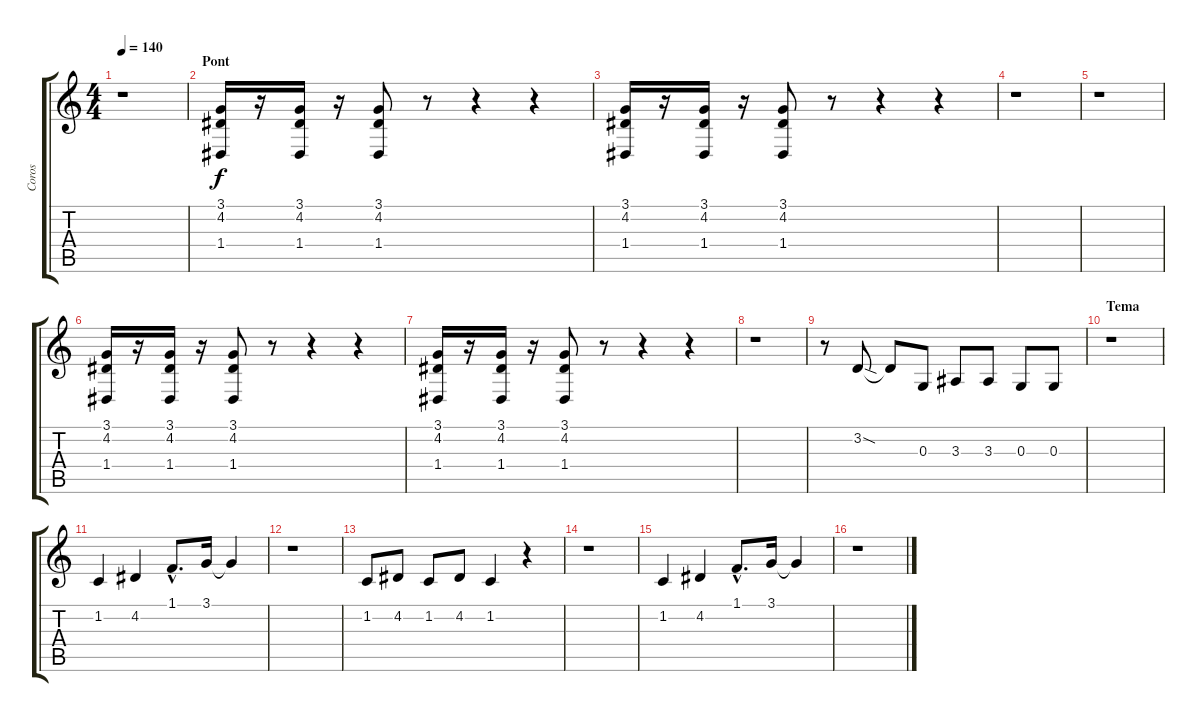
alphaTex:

\track ("Coros" "Coros") {instrument frenchhorn}
\staff {score tabs}
\tuning (E4 B3 G3 D3 A2 E2) {hide}
\ts (4 4)
\tempo 140
\clef g2
\ks c
r.1{dy f} |
\section ("" "Pont")
(3.1 4.2 1.4).16{balance 0} r.16 (3.1 4.2 1.4).16 r.16 (3.1 4.2 1.4).8 r.8 r.4 r.4 |
(3.1 4.2 1.4).16{balance 16} r.16 (3.1 4.2 1.4).16 r.16 (3.1 4.2 1.4).8 r.8 r.4 r.4 |
r.1{balance 8} |
r.1 |
(3.1 4.2 1.4).16{balance 0} r.16 (3.1 4.2 1.4).16 r.16 (3.1 4.2 1.4).8 r.8 r.4 r.4 |
(3.1 4.2 1.4).16{balance 16} r.16 (3.1 4.2 1.4).16 r.16 (3.1 4.2 1.4).8 r.8 r.4 r.4 |
r.1{balance 8} |
r.8 3.2{sod}.8 3.2{t}.8 0.3.8 3.3.8 3.3.8 0.3.8 0.3.8 |
\section ("" "Tema")
r.1 |
1.2.4 4.2.4 1.1{hac}.8{d} 3.1.16 3.1{t}.4 |
r.1 |
1.2.8 4.2.8 1.2.8 4.2.8 1.2.4 r.4 |
r.1 |
1.2.4 4.2.4 1.1{hac}.8{d} 3.1.16 3.1{t}.4 |
r.1
